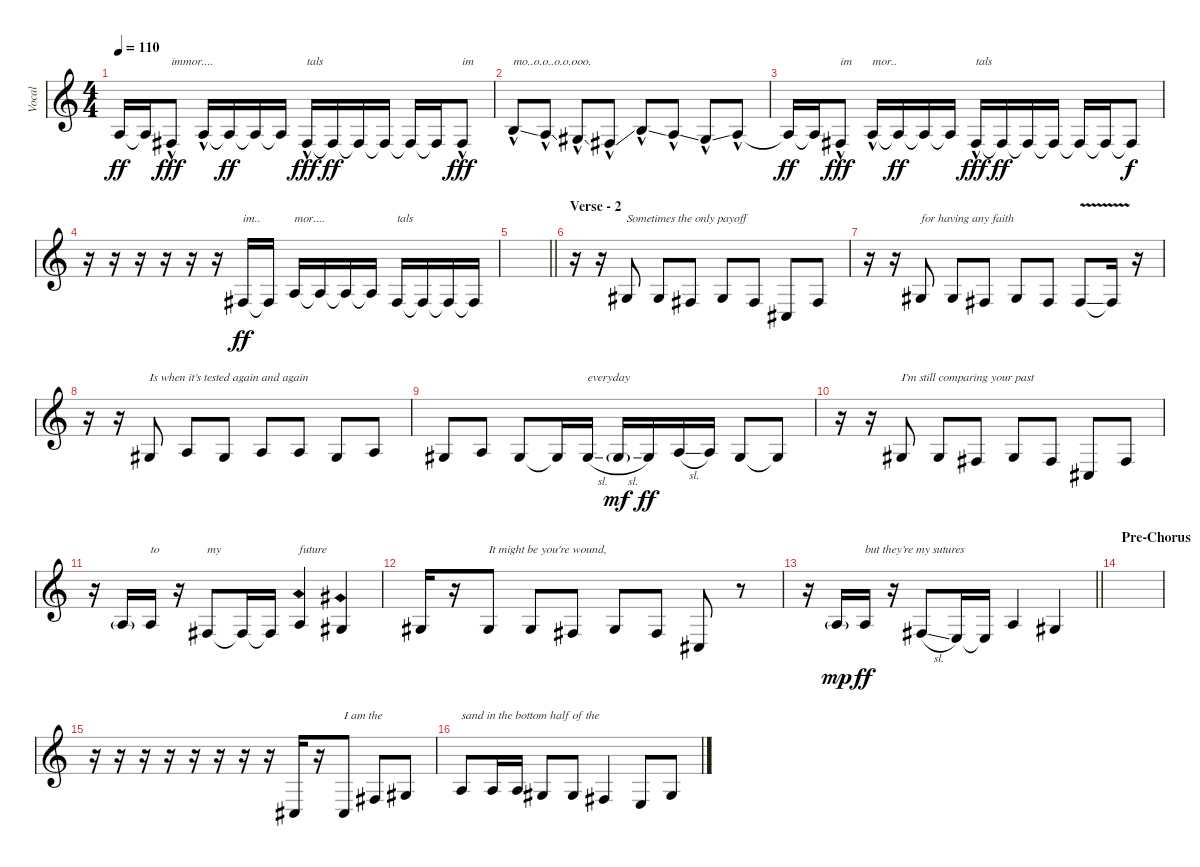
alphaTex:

\track ("Vocal" "Vocal") {instrument lead2sawtooth}
\staff {score}
\tuning (E4 B3 G3 D3 A2 E2) {hide}
\ts (4 4)
\tempo 110
\clef g2
\ks c
7.4{t}.16{dy ff} 7.4{t}.16 4.4{hac}.8{txt "immor...." dy fff} 7.4{hac}.16 7.4{t}.16{dy ff} 7.4{t}.16 7.4{t}.16 4.4{hac}.16{txt "tals" dy fff} 4.4{t}.16{dy ff} 4.4{t}.16 4.4{t}.16 4.4{t}.16 4.4{t}.16 4.4{hac}.8{txt "im" dy fff} |
9.4{ss hac}.8{txt "mo..o.o..o.o.ooo."} 7.4{ss hac}.8 6.4{ss hac}.8 4.4{ss hac}.8 9.4{ss hac}.8 7.4{ss hac}.8 6.4{ss hac}.8 7.4{hac}.8 |
7.4{t}.16{dy ff} 7.4{t}.16 4.4{hac}.8{txt "im" dy fff} 7.4{hac}.16{txt "mor.."} 7.4{t}.16{dy ff} 7.4{t}.16 7.4{t}.16 4.4{hac}.16{txt "tals" dy fff} 4.4{t}.16{dy ff} 4.4{t}.16 4.4{t}.16 4.4{t}.16 4.4{t}.16 4.4{t}.8{dy f} |
r.16 r.16 r.16 r.16 r.16 r.16 4.4.16{txt "im.." dy ff} 4.4{t}.16 7.4.16{txt "mor...."} 7.4{t}.16 7.4{t}.16 7.4{t}.16 4.4.16{txt "tals"} 4.4{t}.16 4.4{t}.16 4.4{t}.16 |
\barLineRight lightlight
|
\section ("" "Verse - 2")
r.16 r.16 1.3.8{txt "Sometimes the only payoff "} 1.3.8 4.4.8 1.3.8 4.4.8 4.5.8 4.4.8 |
r.16 r.16 1.3.8{txt "for having any faith"} 1.3.8 4.4.8 1.3.8 4.4.8 4.4{v ss}.8 4.4{t}.16 r.16 |
r.16 r.16 1.3.8{txt "Is when it’s tested again and again "} 2.3.8 1.3.8 2.3.8 2.3.8 1.3.8 2.3.8 |
1.3.8 2.3.8 1.3.8 1.3{t}.16 1.3{sl}.16{txt "everyday"} 1.3{sl g}.16{dy mf} 1.3.16{dy ff} 2.3{sl}.16 2.3.16 1.3.8 1.3{t}.8 |
r.16 r.16 1.3.8{txt "I’m still comparing your past "} 1.3.8 4.4.8 1.3.8 4.4.8 4.5.8 4.4.8 |
r.16 2.3{g}.16 2.3.16{txt "to"} r.16 4.4.8{txt "my"} 4.4{t}.16 4.4{t}.16 2.3{ah 12 pm}.4{txt "future"} 1.3{ah 12 pm}.4 |
6.4{pm}.16 r.16 1.3.8{txt "It might be you're wound, "} 1.3.8 4.4.8 1.3.8 4.4.8 4.5.8 r.8 |
\barLineRight lightlight
r.16 2.3{g}.16{dy mp} 2.3.16{txt "but they’re my sutures" dy ff} r.16 4.4{sl}.8 2.4.16 2.4{t}.16 2.3.4 1.3.4 |
\section ("" "Pre-Chorus")
|
r.16 r.16 r.16 r.16 r.16 r.16 r.16 r.16 4.5{pm}.16 r.16 4.5.8{txt "I am the"} 4.4.8 1.3.8 |
2.3.8{txt "sand in the bottom half of the "} 2.3.16 2.3.16 1.3.8 1.3.8 4.4.4 2.4.8 1.3.8
